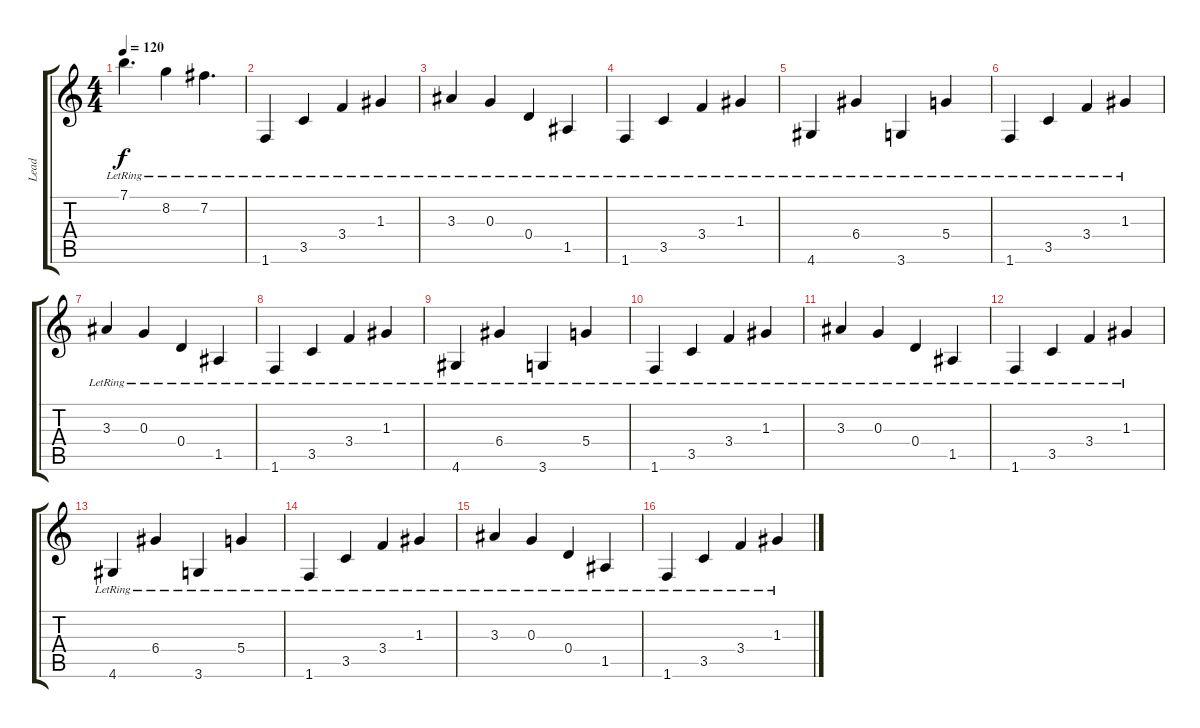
\track ("Lead " "Lead ") {instrument distortionguitar}
\staff {score tabs}
\tuning (E4 B3 G3 D3 A2 E2) {hide}
\ts (4 4)
\tempo 120
\clef g2
\ks c
7.1{lr}.4{d dy f} 8.2{lr}.4 7.2{lr}.4{d} |
1.6{lr}.4 3.5{lr}.4 3.4{lr}.4 1.3{lr}.4 |
3.3{lr}.4 0.3{lr}.4 0.4{lr}.4 1.5{lr}.4 |
1.6{lr}.4 3.5{lr}.4 3.4{lr}.4 1.3{lr}.4 |
4.6{lr}.4 6.4{lr}.4 3.6{lr}.4 5.4{lr}.4 |
1.6{lr}.4 3.5{lr}.4 3.4{lr}.4 1.3{lr}.4 |
3.3{lr}.4 0.3{lr}.4 0.4{lr}.4 1.5{lr}.4 |
1.6{lr}.4 3.5{lr}.4 3.4{lr}.4 1.3{lr}.4 |
4.6{lr}.4 6.4{lr}.4 3.6{lr}.4 5.4{lr}.4 |
1.6{lr}.4 3.5{lr}.4 3.4{lr}.4 1.3{lr}.4 |
3.3{lr}.4 0.3{lr}.4 0.4{lr}.4 1.5{lr}.4 |
1.6{lr}.4 3.5{lr}.4 3.4{lr}.4 1.3{lr}.4 |
4.6{lr}.4 6.4{lr}.4 3.6{lr}.4 5.4{lr}.4 |
1.6{lr}.4 3.5{lr}.4 3.4{lr}.4 1.3{lr}.4 |
3.3{lr}.4 0.3{lr}.4 0.4{lr}.4 1.5{lr}.4 |
1.6{lr}.4 3.5{lr}.4 3.4{lr}.4 1.3{lr}.4
